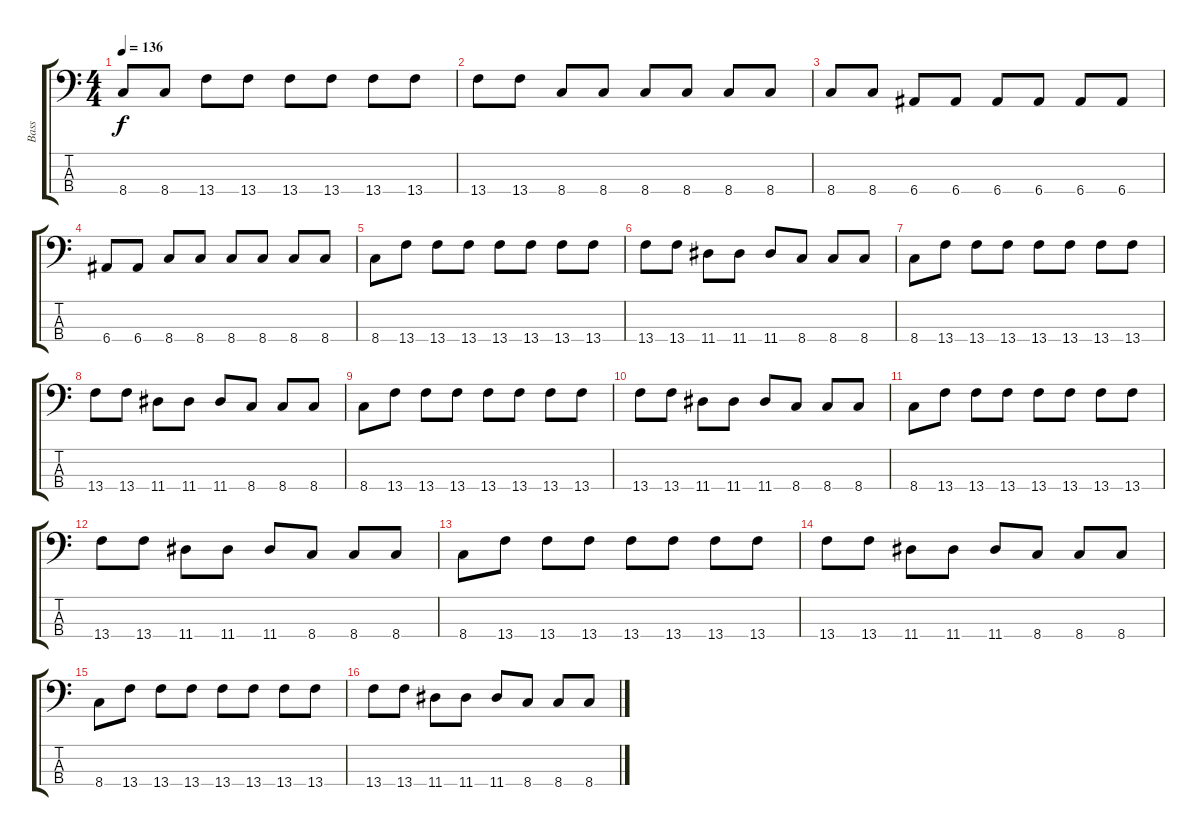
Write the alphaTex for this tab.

\track ("Bass" "Bass") {instrument electricbasspick}
\staff {score tabs}
\tuning (G2 D2 A1 E1) {hide}
\ts (4 4)
\tempo 136
\clef f4
\ks c
8.4.8{dy f} 8.4.8 13.4.8 13.4.8 13.4.8 13.4.8 13.4.8 13.4.8 |
13.4.8 13.4.8 8.4.8 8.4.8 8.4.8 8.4.8 8.4.8 8.4.8 |
8.4.8 8.4.8 6.4.8 6.4.8 6.4.8 6.4.8 6.4.8 6.4.8 |
6.4.8 6.4.8 8.4.8 8.4.8 8.4.8 8.4.8 8.4.8 8.4.8 |
8.4.8 13.4.8 13.4.8 13.4.8 13.4.8 13.4.8 13.4.8 13.4.8 |
13.4.8 13.4.8 11.4.8 11.4.8 11.4.8 8.4.8 8.4.8 8.4.8 |
8.4.8 13.4.8 13.4.8 13.4.8 13.4.8 13.4.8 13.4.8 13.4.8 |
13.4.8 13.4.8 11.4.8 11.4.8 11.4.8 8.4.8 8.4.8 8.4.8 |
8.4.8 13.4.8 13.4.8 13.4.8 13.4.8 13.4.8 13.4.8 13.4.8 |
13.4.8 13.4.8 11.4.8 11.4.8 11.4.8 8.4.8 8.4.8 8.4.8 |
8.4.8 13.4.8 13.4.8 13.4.8 13.4.8 13.4.8 13.4.8 13.4.8 |
13.4.8 13.4.8 11.4.8 11.4.8 11.4.8 8.4.8 8.4.8 8.4.8 |
8.4.8 13.4.8 13.4.8 13.4.8 13.4.8 13.4.8 13.4.8 13.4.8 |
13.4.8 13.4.8 11.4.8 11.4.8 11.4.8 8.4.8 8.4.8 8.4.8 |
8.4.8 13.4.8 13.4.8 13.4.8 13.4.8 13.4.8 13.4.8 13.4.8 |
13.4.8 13.4.8 11.4.8 11.4.8 11.4.8 8.4.8 8.4.8 8.4.8
